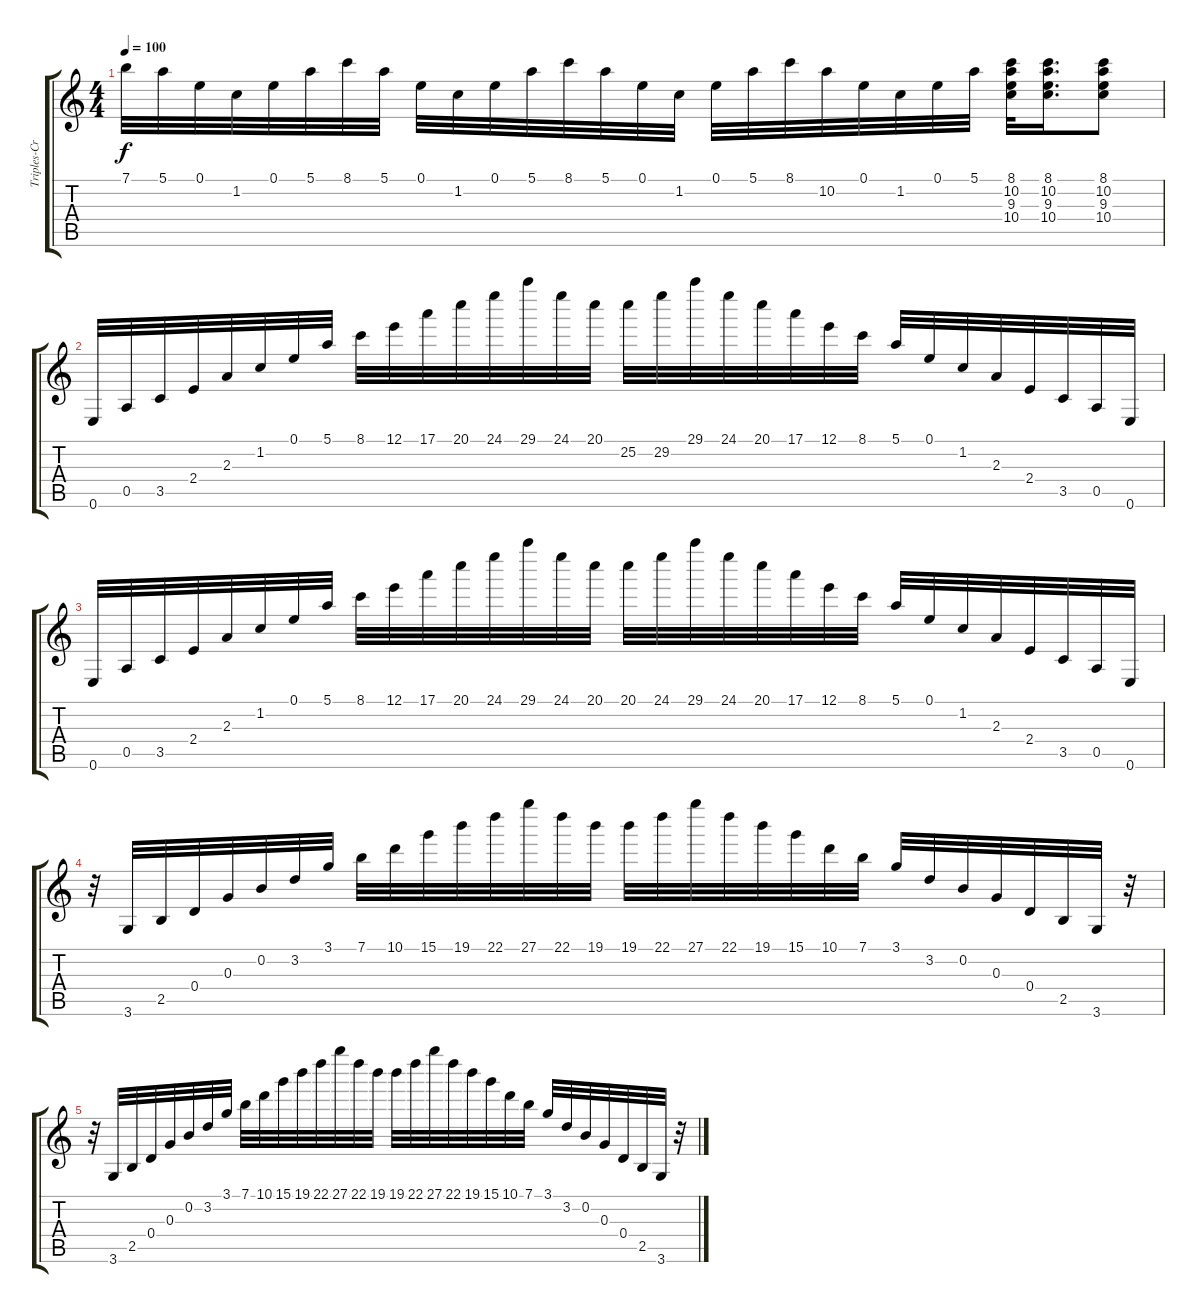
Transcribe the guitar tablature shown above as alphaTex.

\track ("Triples-Croches" "Triples-Cr") {instrument acousticguitarnylon}
\staff {score tabs}
\tuning (E4 B3 G3 D3 A2 E2) {hide}
\ts (4 4)
\tempo 100
\clef g2
\ks c
7.1.32{dy f instrument acousticguitarnylon} 5.1.32 0.1.32 1.2.32 0.1.32 5.1.32 8.1.32 5.1.32 0.1.32 1.2.32 0.1.32 5.1.32 8.1.32 5.1.32 0.1.32 1.2.32 0.1.32 5.1.32 8.1.32 10.2.32 0.1.32 1.2.32 0.1.32 5.1.32 (8.1 10.2 9.3 10.4).32 (8.1 10.2 9.3 10.4).16{d} (8.1 10.2 9.3 10.4).8 |
0.6.32 0.5.32 3.5.32 2.4.32 2.3.32 1.2.32 0.1.32 5.1.32 8.1.32 12.1.32 17.1.32 20.1.32 24.1.32 29.1.32 24.1.32 20.1.32 25.2.32 29.2.32 29.1.32 24.1.32 20.1.32 17.1.32 12.1.32 8.1.32 5.1.32 0.1.32 1.2.32 2.3.32 2.4.32 3.5.32 0.5.32 0.6.32 |
0.6.32 0.5.32 3.5.32 2.4.32 2.3.32 1.2.32 0.1.32 5.1.32 8.1.32 12.1.32 17.1.32 20.1.32 24.1.32 29.1.32 24.1.32 20.1.32 20.1.32 24.1.32 29.1.32 24.1.32 20.1.32 17.1.32 12.1.32 8.1.32 5.1.32 0.1.32 1.2.32 2.3.32 2.4.32 3.5.32 0.5.32 0.6.32 |
r.32 3.6.32 2.5.32 0.4.32 0.3.32 0.2.32 3.2.32 3.1.32 7.1.32 10.1.32 15.1.32 19.1.32 22.1.32 27.1.32 22.1.32 19.1.32 19.1.32 22.1.32 27.1.32 22.1.32 19.1.32 15.1.32 10.1.32 7.1.32 3.1.32 3.2.32 0.2.32 0.3.32 0.4.32 2.5.32 3.6.32 r.32 |
r.32 3.6.32 2.5.32 0.4.32 0.3.32 0.2.32 3.2.32 3.1.32 7.1.32 10.1.32 15.1.32 19.1.32 22.1.32 27.1.32 22.1.32 19.1.32 19.1.32 22.1.32 27.1.32 22.1.32 19.1.32 15.1.32 10.1.32 7.1.32 3.1.32 3.2.32 0.2.32 0.3.32 0.4.32 2.5.32 3.6.32 r.32
